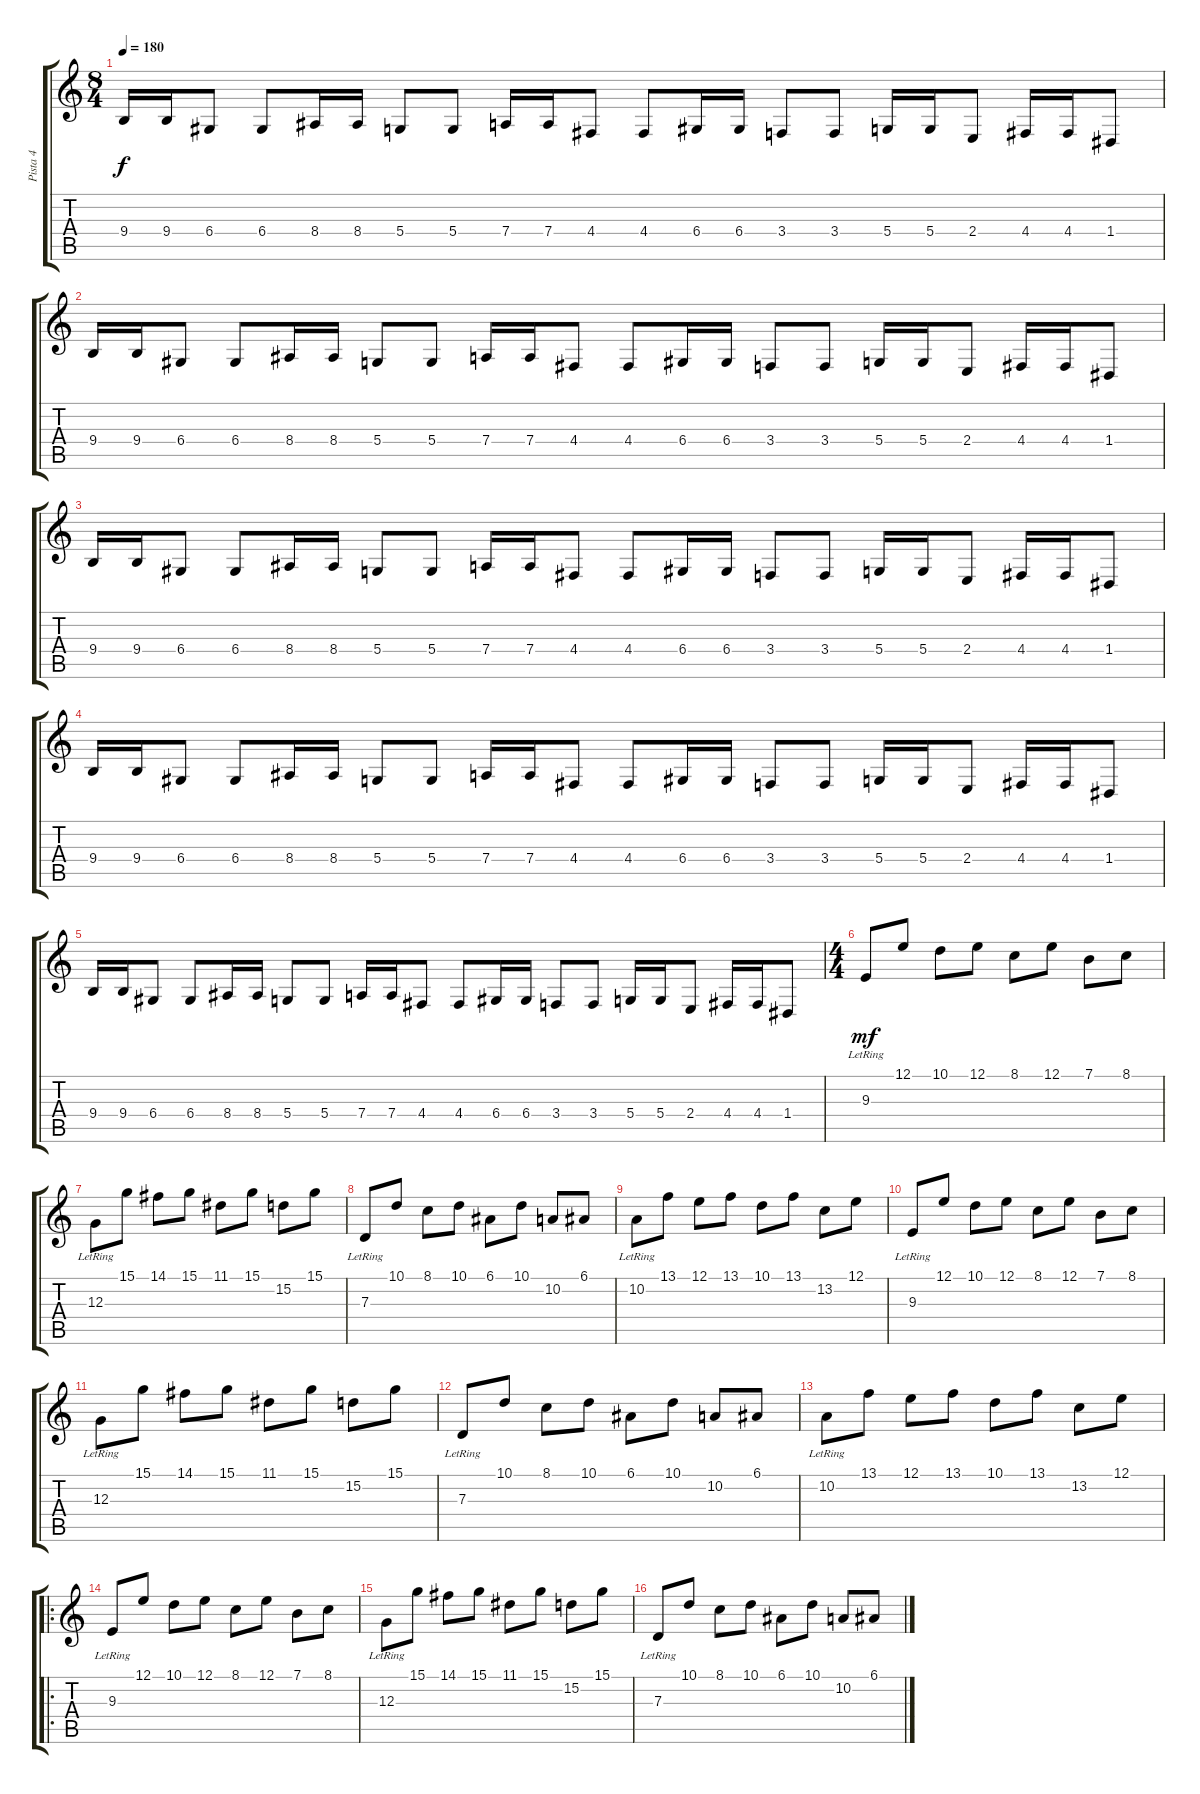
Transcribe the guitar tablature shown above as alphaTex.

\track ("Pista 4" "Pista 4") {instrument brightacousticpiano}
\staff {score tabs}
\tuning (E4 B3 G3 D3 A2 E2) {hide}
\ts (8 4)
\tempo 180
\clef g2
\ks c
9.4.16{dy f} 9.4.16 6.4.8 6.4.8 8.4.16 8.4.16 5.4.8 5.4.8 7.4.16 7.4.16 4.4.8 4.4.8 6.4.16 6.4.16 3.4.8 3.4.8 5.4.16 5.4.16 2.4.8 4.4.16 4.4.16 1.4.8 |
9.4.16 9.4.16 6.4.8 6.4.8 8.4.16 8.4.16 5.4.8 5.4.8 7.4.16 7.4.16 4.4.8 4.4.8 6.4.16 6.4.16 3.4.8 3.4.8 5.4.16 5.4.16 2.4.8 4.4.16 4.4.16 1.4.8 |
9.4.16 9.4.16 6.4.8 6.4.8 8.4.16 8.4.16 5.4.8 5.4.8 7.4.16 7.4.16 4.4.8 4.4.8 6.4.16 6.4.16 3.4.8 3.4.8 5.4.16 5.4.16 2.4.8 4.4.16 4.4.16 1.4.8 |
9.4.16 9.4.16 6.4.8 6.4.8 8.4.16 8.4.16 5.4.8 5.4.8 7.4.16 7.4.16 4.4.8 4.4.8 6.4.16 6.4.16 3.4.8 3.4.8 5.4.16 5.4.16 2.4.8 4.4.16 4.4.16 1.4.8 |
9.4.16 9.4.16 6.4.8 6.4.8 8.4.16 8.4.16 5.4.8 5.4.8 7.4.16 7.4.16 4.4.8 4.4.8 6.4.16 6.4.16 3.4.8 3.4.8 5.4.16 5.4.16 2.4.8 4.4.16 4.4.16 1.4.8 |
\ts (4 4)
9.3{lr}.8{dy mf} 12.1.8 10.1.8 12.1.8 8.1.8 12.1.8 7.1.8 8.1.8 |
12.3{lr}.8 15.1.8 14.1.8 15.1.8 11.1.8 15.1.8 15.2.8 15.1.8 |
7.3{lr}.8 10.1.8 8.1.8 10.1.8 6.1.8 10.1.8 10.2.8 6.1.8 |
10.2{lr}.8 13.1.8 12.1.8 13.1.8 10.1.8 13.1.8 13.2.8 12.1.8 |
9.3{lr}.8 12.1.8 10.1.8 12.1.8 8.1.8 12.1.8 7.1.8 8.1.8 |
12.3{lr}.8 15.1.8 14.1.8 15.1.8 11.1.8 15.1.8 15.2.8 15.1.8 |
7.3{lr}.8 10.1.8 8.1.8 10.1.8 6.1.8 10.1.8 10.2.8 6.1.8 |
10.2{lr}.8 13.1.8 12.1.8 13.1.8 10.1.8 13.1.8 13.2.8 12.1.8 |
\ro
9.3{lr}.8 12.1.8 10.1.8 12.1.8 8.1.8 12.1.8 7.1.8 8.1.8 |
12.3{lr}.8 15.1.8 14.1.8 15.1.8 11.1.8 15.1.8 15.2.8 15.1.8 |
7.3{lr}.8 10.1.8 8.1.8 10.1.8 6.1.8 10.1.8 10.2.8 6.1.8
